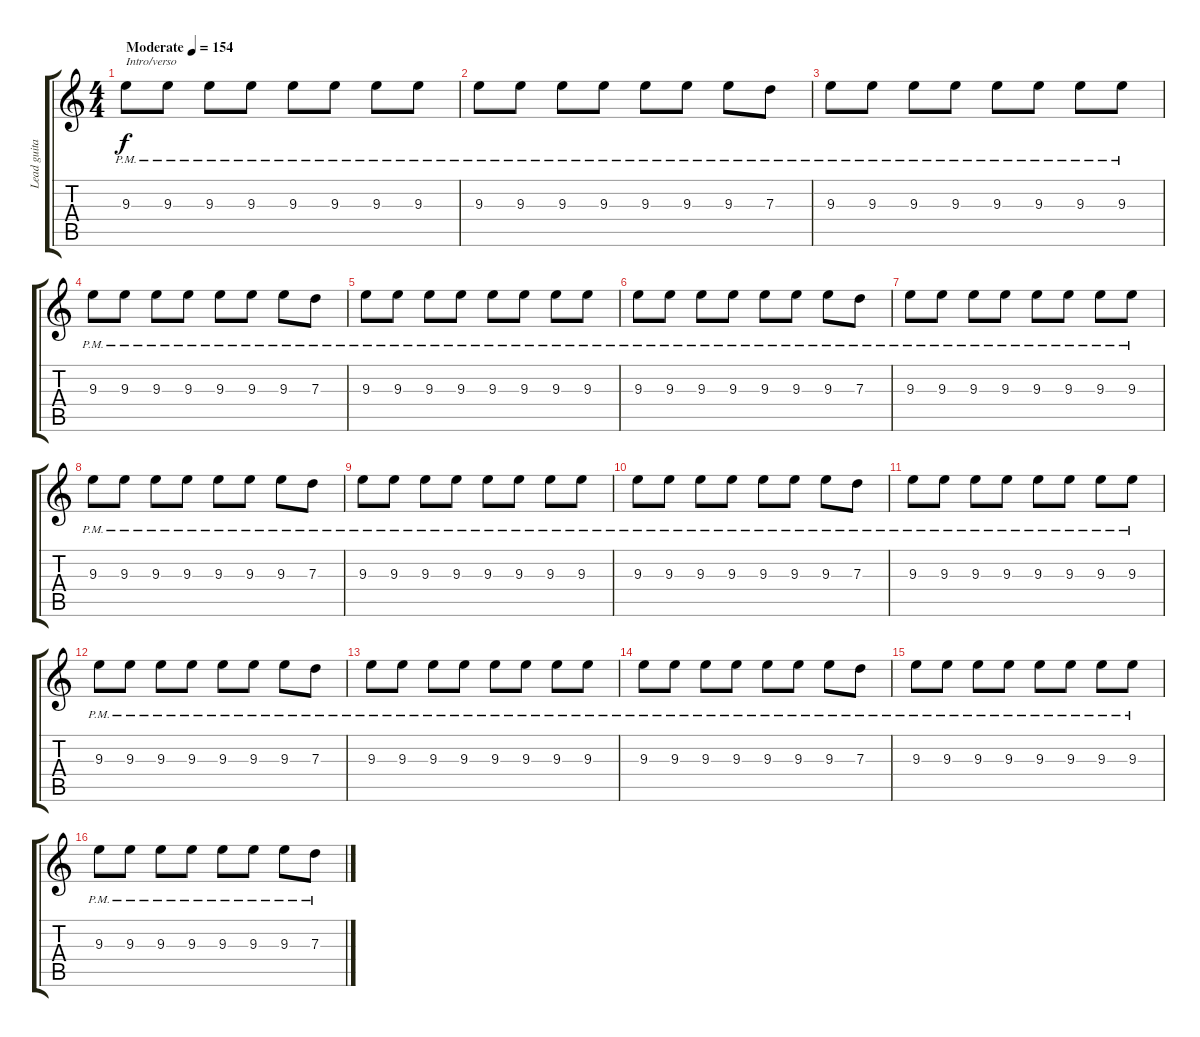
\track ("Lead guitar" "Lead guita") {instrument distortionguitar}
\staff {score tabs}
\tuning (E4 B3 G3 D3 A2 E2) {hide}
\ts (4 4)
\tempo (154 "Moderate")
\clef g2
\ks c
9.3{pm}.8{txt "Intro/verso" dy f instrument distortionguitar} 9.3{pm}.8 9.3{pm}.8 9.3{pm}.8 9.3{pm}.8 9.3{pm}.8 9.3{pm}.8 9.3{pm}.8 |
9.3{pm}.8 9.3{pm}.8 9.3{pm}.8 9.3{pm}.8 9.3{pm}.8 9.3{pm}.8 9.3{pm}.8 7.3{pm}.8 |
9.3{pm}.8 9.3{pm}.8 9.3{pm}.8 9.3{pm}.8 9.3{pm}.8 9.3{pm}.8 9.3{pm}.8 9.3{pm}.8 |
9.3{pm}.8 9.3{pm}.8 9.3{pm}.8 9.3{pm}.8 9.3{pm}.8 9.3{pm}.8 9.3{pm}.8 7.3{pm}.8 |
9.3{pm}.8 9.3{pm}.8 9.3{pm}.8 9.3{pm}.8 9.3{pm}.8 9.3{pm}.8 9.3{pm}.8 9.3{pm}.8 |
9.3{pm}.8 9.3{pm}.8 9.3{pm}.8 9.3{pm}.8 9.3{pm}.8 9.3{pm}.8 9.3{pm}.8 7.3{pm}.8 |
9.3{pm}.8 9.3{pm}.8 9.3{pm}.8 9.3{pm}.8 9.3{pm}.8 9.3{pm}.8 9.3{pm}.8 9.3{pm}.8 |
9.3{pm}.8 9.3{pm}.8 9.3{pm}.8 9.3{pm}.8 9.3{pm}.8 9.3{pm}.8 9.3{pm}.8 7.3{pm}.8 |
9.3{pm}.8 9.3{pm}.8 9.3{pm}.8 9.3{pm}.8 9.3{pm}.8 9.3{pm}.8 9.3{pm}.8 9.3{pm}.8 |
9.3{pm}.8 9.3{pm}.8 9.3{pm}.8 9.3{pm}.8 9.3{pm}.8 9.3{pm}.8 9.3{pm}.8 7.3{pm}.8 |
9.3{pm}.8 9.3{pm}.8 9.3{pm}.8 9.3{pm}.8 9.3{pm}.8 9.3{pm}.8 9.3{pm}.8 9.3{pm}.8 |
9.3{pm}.8 9.3{pm}.8 9.3{pm}.8 9.3{pm}.8 9.3{pm}.8 9.3{pm}.8 9.3{pm}.8 7.3{pm}.8 |
9.3{pm}.8 9.3{pm}.8 9.3{pm}.8 9.3{pm}.8 9.3{pm}.8 9.3{pm}.8 9.3{pm}.8 9.3{pm}.8 |
9.3{pm}.8 9.3{pm}.8 9.3{pm}.8 9.3{pm}.8 9.3{pm}.8 9.3{pm}.8 9.3{pm}.8 7.3{pm}.8 |
9.3{pm}.8 9.3{pm}.8 9.3{pm}.8 9.3{pm}.8 9.3{pm}.8 9.3{pm}.8 9.3{pm}.8 9.3{pm}.8 |
9.3{pm}.8 9.3{pm}.8 9.3{pm}.8 9.3{pm}.8 9.3{pm}.8 9.3{pm}.8 9.3{pm}.8 7.3{pm}.8
